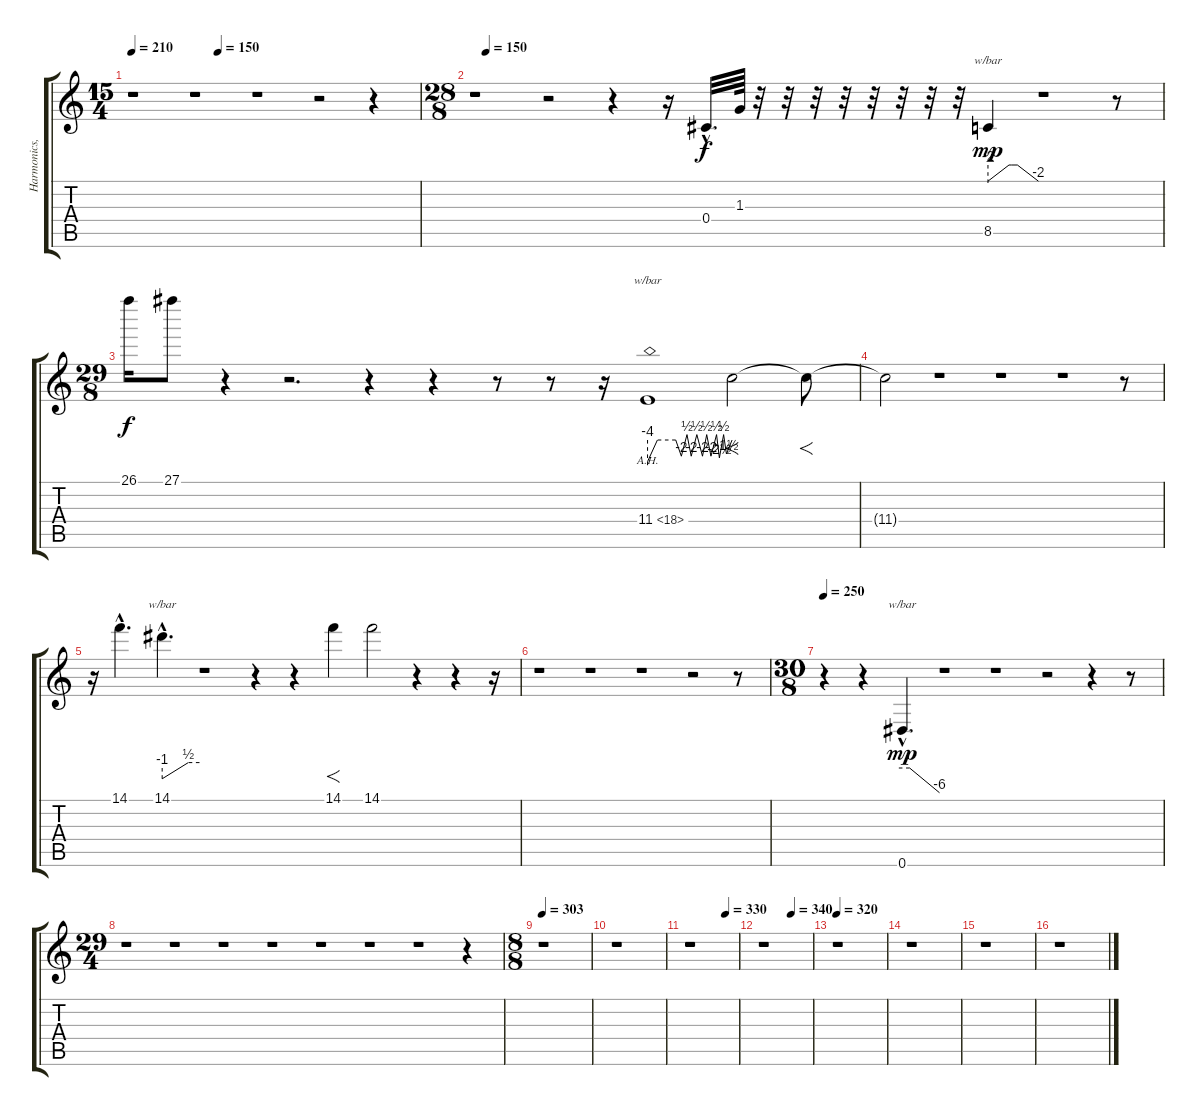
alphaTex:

\track ("Harmonics, Fills" "Harmonics,") {instrument distortionguitar}
\staff {score tabs}
\tuning (Eb4 Bb3 Gb3 Db3 Ab2 Eb2) {hide}
\ts (15 4)
\tempo 210
\tempo (150 0.3)
\clef g2
\ks c
r.1{dy f} r.1 r.1 r.2 r.4 |
\ts (28 8)
\tempo (150 0.017857142857142856)
r.1{volume 12} r.2 r.4 r.16 0.4{hac}.32{d} 1.3.64 r.32 r.32 r.32 r.32 r.32 r.32 r.32 r.32 8.5.4{tbe (custom default 0 -8 25 0 28 0 35 0 60 -8) dy mp} r.1 r.8 |
\ts (29 8)
26.1.16{dy f} 27.1.8 r.4{volume 10} r.2{d volume 15} r.4 r.4 r.8 r.8 r.16 11.4{ah 7}.1{tbe (custom default 0 -16 7 0 20 0 24 -8 28 2 31 -8 35 2 39 -8 42 2 45 -8 49 2 51 -10 54 2 56 -6 60 0) volume 2} 11.4{t}.2{f volume 12} 11.4{t}.8{f} |
11.4{t}.2 r.1 r.1 r.1 r.8 |
r.16 14.1{hac}.4{d} 14.1{hac}.4{d tbe (custom default 0 -4 42 2 60 2)} r.1 r.4 r.4 14.1.4{f} 14.1.2 r.4 r.4 r.16 |
r.1 r.1 r.1 r.2 r.8 |
\ts (30 8)
\tempo 250
r.4 r.4 0.6{hac}.4{d tbe (custom default 0 0 12 0 60 -24) dy mp} r.1 r.1 r.2 r.4 r.8 |
\ts (29 4)
r.1 r.1 r.1 r.1 r.1 r.1 r.1 r.4 |
\ts (8 8)
\tempo 303
r.1 |
r.1 |
\tempo (330 0.75)
r.1 |
\tempo (340 0.5833333333333334)
r.1 |
\tempo 320
r.1 |
r.1 |
r.1 |
r.1
